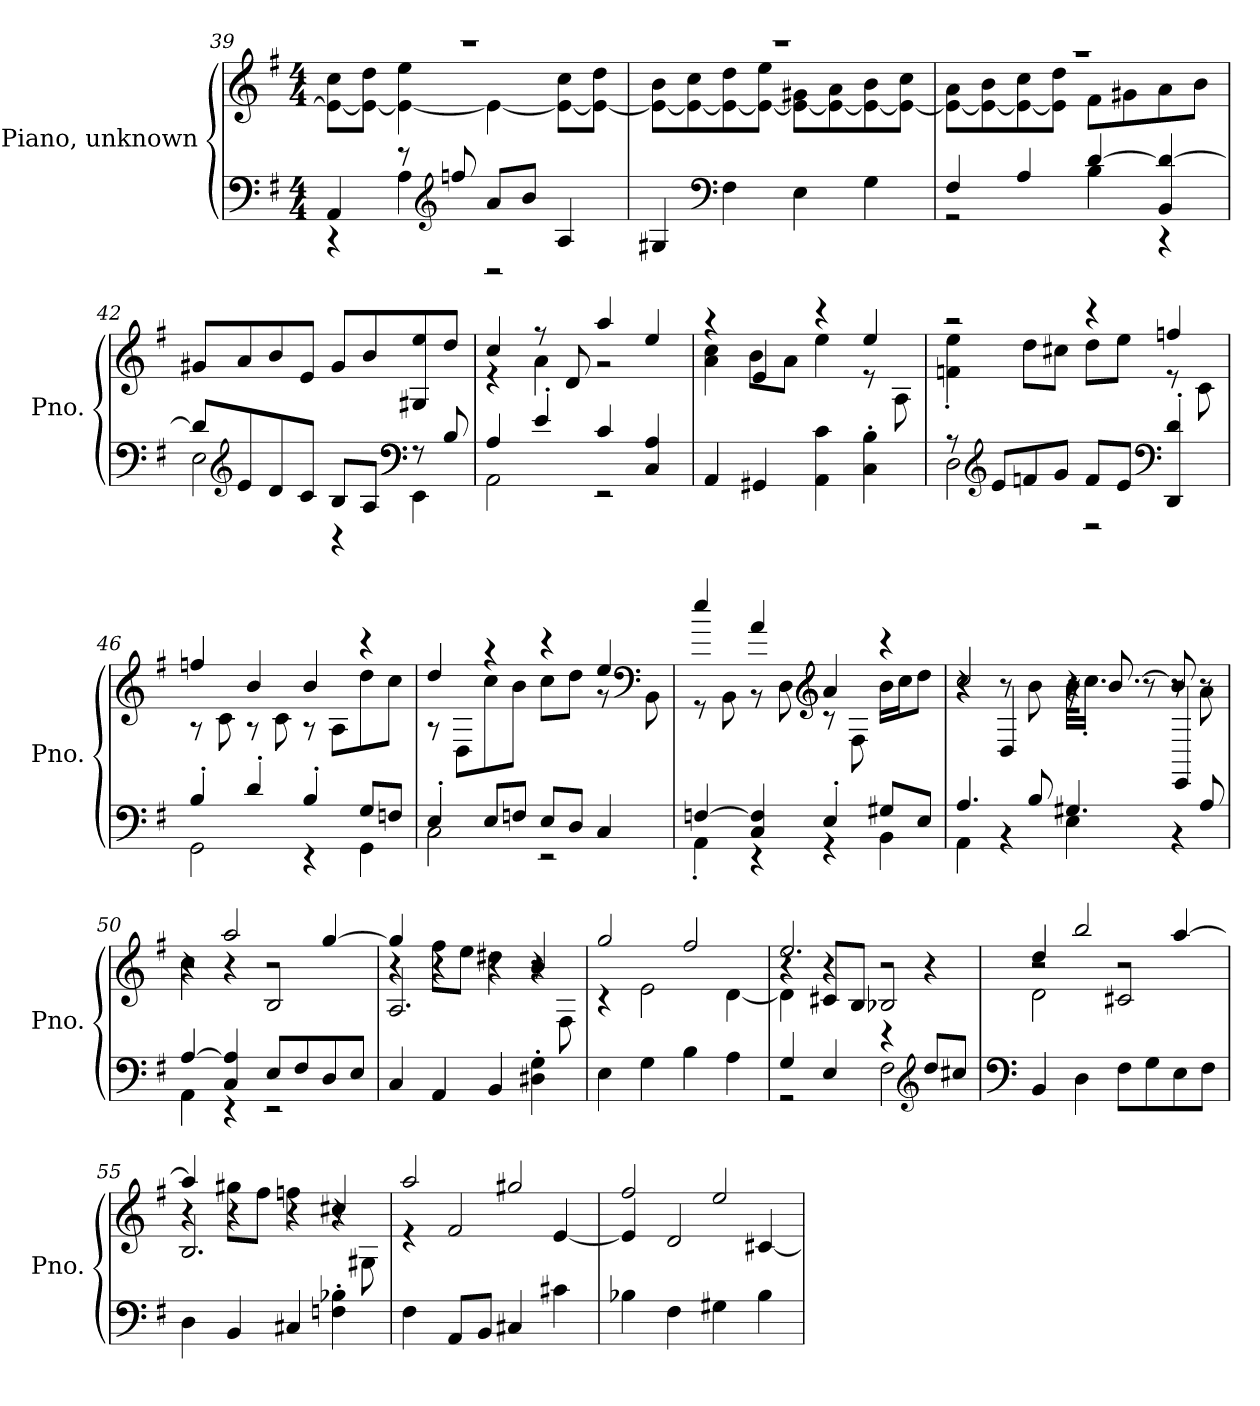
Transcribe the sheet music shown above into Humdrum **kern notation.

**kern	**kern
*part1	*part1
*staff2	*staff1
*I"Piano, unknown	*
*I'Pno.	*
*clefF4	*clefG2
*k[f#]	*k[f#]
*M4/4	*M4/4
=39	=39
*^	*^
4AA/	4r	1r	8e\_ 8cc\L
.	.	.	8e\_ 8dd\J
8r	4A\	.	4e\_ 4ee\
*clefG2	*	*	*
8ffn/	.	.	.
8a/L	2r	.	4e\_
8b/J	.	.	.
4A/	.	.	8e\_ 8cc\L
.	.	.	8e\_ 8dd\J
*v	*v	*	*
!!LO:LB:g=z	!!
=40	=40	=40
4G#X/	1r	8e\_ 8b\L
.	.	8e\_ 8cc\
*clefF4	*	*
4F#\	.	8e\_ 8dd\
.	.	8e\_ 8ee\J
4E\	.	8e\_ 8g#X\L
.	.	8e\_ 8a\
4G#\	.	8e\_ 8b\
.	.	8e\_ 8cc\J
=41	=41	=41
*^	*	*
4F#/	2r	1r	8e\_ 8a\L
.	.	.	8e\_ 8b\
4A/	.	.	8e\_ 8cc\
.	.	.	8e\] 8dd\J
[4d/	4B\	.	8f#\L
.	.	.	8g#X\
4BB/ 4d/_	4r	.	8a\
.	.	.	8b\J
*	*	*v	*v
=42	=42	=42
8d/L]	2E\	8g#X/L
*clefG2	*	*
8e/	.	8a/
8d/	.	8b/
8c/J	.	8e/J
8B/L	4r	8g#/L
8A/J	.	8b/
*clefF4	*	*
8r	4EE\	8G#X/ 8ee/
8B/	.	8dd/J
!!LO:LB:g=z
=43	=43	=43
*	*	*^
4A/	2AA\	4cc/	4r
4e'/	.	8r	4a\
.	.	8d/	.
4c/	2r	4aa/	2r
4C/ 4A/	.	4ee/	.
*v	*v	*	*
=44	=44	=44
4AA/	4r	4a\ 4cc\
4GG#X/	4e/	8b\L
.	.	8a\J
4AA\ 4c\	4r	4ee\
4C\' 4B\'	4ee/	8r
.	.	8A\
=45	=45	=45
*^	*	*
8r	2D\	2r	4fn\' 4ee\'
*clefG2	*	*	*
8e/L	.	.	.
8fn/	.	.	8dd\L
8g/J	.	.	8cc#X\J
8f/L	2r	4r	8dd\L
8e/J	.	.	8ee\J
*clefF4	*	*	*
4DD/' 4d/'	.	4ffn/	8r
.	.	.	8c\
=46	=46	=46	=46
4B'/	2GG\	4ffn/	8r
.	.	.	8c\
4d'/	.	4b/	8r
.	.	.	8c\
4B'/	4r	4b/	8r
.	.	.	8A\L
8G/L	4GG\	4r	8dd\
8Fn/J	.	.	8cc\J
!!LO:PB:g=z	!!
=47	=47	=47	=47
4E'/	2C\	4dd/	8r
.	.	.	8D\L
8E/L	.	4r	8cc\
8Fn/J	.	.	8b\J
8E/L	2r	4r	8cc\L
8D/J	.	.	8dd\J
4C/	.	4ee/	8r
*	*	*clefF4	*
.	.	.	8BB\
=48	=48	=48	=48
[4Fn/	4AA'\	4ee/	8r
.	.	.	8BB\
4C/ 4F/]	4r	4a/	8r
.	.	.	8D\
*	*	*clefG2	*
4E'/	4r	4a/	8r
.	.	.	8F#\
8G#X/L	4BB\	4r	16b\LL
.	.	.	16cc\J
8E/J	.	.	8dd\J
=49	=49	=49	=49
*	*	*	*^
4.A/	4AA\	2cc/	4r	4r
.	4r	.	8r	4D/
8B/	.	.	8b\	.
4.G#X/	4E\	16r	32b\KLL	4r
.	.	.	16.cc'\JJ	.
.	.	[8.b/	.	.
.	.	.	8r	.
.	4r	8b/]	8r	4EE/
8A/	.	8r	8a\	.
=50	=50	=50	=50	=50
[4A/	4AA\	4r	4cc\	2r
4C/ 4A/]	4r	2aa/	4r	.
8E/L	2r	.	2r	2B/
8F#/	.	.	.	.
8D/	.	[4gg/	.	.
8E/J	.	.	.	.
*v	*v	*	*	*
!!LO:LB:g=z	!!	!!
=51	=51	=51	=51
4C/	4gg/]	4r	2.A/
4AA/	4r	8ff#\L	.
.	.	8ee\J	.
4BB/	4r	4dd#X\	.
4D#X\' 4G\'	4b/	8r	4r
.	.	8F#\	.
*	*	*v	*v
=52	=52	=52
4E\	2gg/	4r
4G\	.	2e\
4B\	2ff#/	.
4A\	.	[4d\
=53	=53	=53
*^	*	*^
4G/	2r	2.ee/	4d\]	4r
4E/	.	.	4r	8c#X/L
.	.	.	.	8B/J
4r	2F#\	.	2r	2B-X/
*clefG2	*	*	*	*
8dd/L	.	4r	.	.
8cc#X/J	.	.	.	.
*v	*v	*	*	*
=54	=54	=54	=54
*clefF4	*	*	*
4BB/	4dd/	2d\	2r
4D\	2bb/	.	.
8F#\L	.	2r	2c#X/
8G\	.	.	.
8E\	[4aa/	.	.
8F#\J	.	.	.
!!LO:LB:g=z	!!	!!
=55	=55	=55	=55
4D\	4aa/]	4r	2.B/
4BB/	4r	8gg#X\L	.
.	.	8ff#\J	.
4C#X/	4r	4ffn\	.
4Fn\' 4B-X\'	4cc#X/	8r	4r
.	.	8G#X\	.
*	*	*v	*v
=56	=56	=56
4F#\	2aa/	4r
8AA/L	.	2f#/
8BB/J	.	.
4C#X/	2gg#X/	.
4c#X\	.	[4e/
=57	=57	=57
4B-X\	2ff#/	4e/]
4F#\	.	2d/
4G#X\	2ee/	.
4B-\	.	[4c#X/
*	*v	*v
=	=
*-	*-
